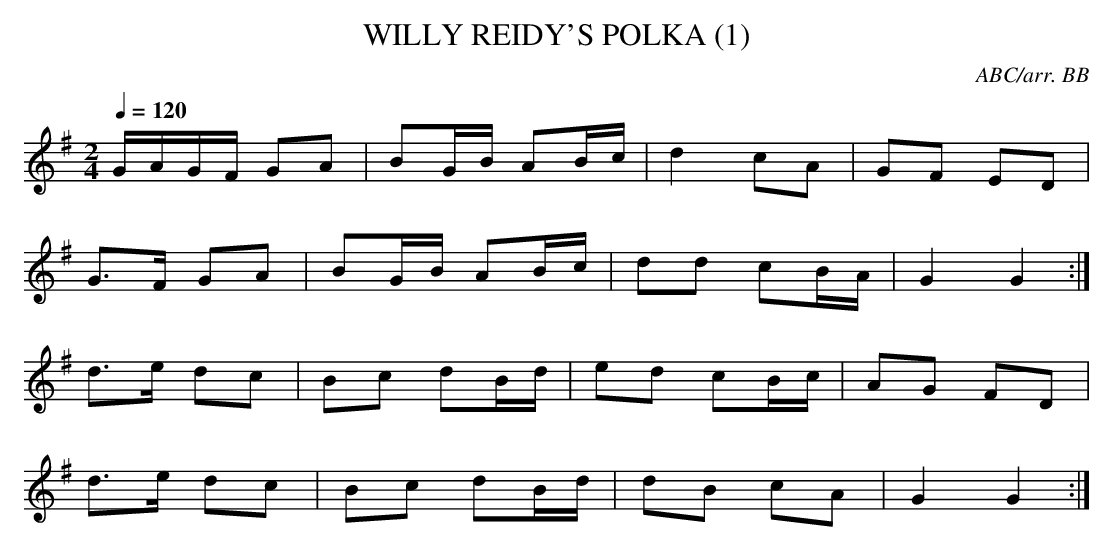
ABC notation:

X:1
T:WILLY REIDY'S POLKA (1)
C:ABC/arr. BB
Q:1/4=120
L:1/8
M:2/4
K:G
G/A/G/F/ GA|BG/B/ AB/c/|d2 cA|GF ED|
G>F GA|BG/B/ AB/c/|dd cB/A/|G2 G2 :|
d>e dc|Bc dB/d/|ed cB/c/|AG FD|
d>e dc|Bc dB/d/|dB cA|G2 G2 :|
